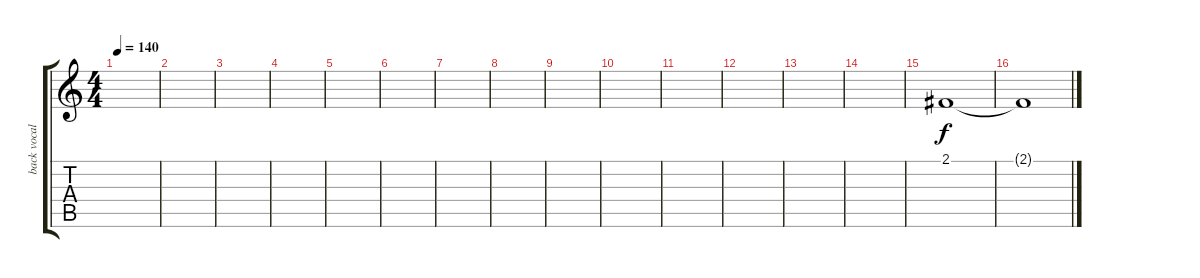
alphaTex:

\track ("back vocals" "back vocal") {instrument pad4choir}
\staff {score tabs}
\tuning (E4 B3 G3 D3 A2 E2) {hide}
\ts (4 4)
\tempo 140
\clef g2
\ks c
|
|
|
|
|
|
|
|
|
|
|
|
|
|
2.1.1 |
2.1{t}.1
